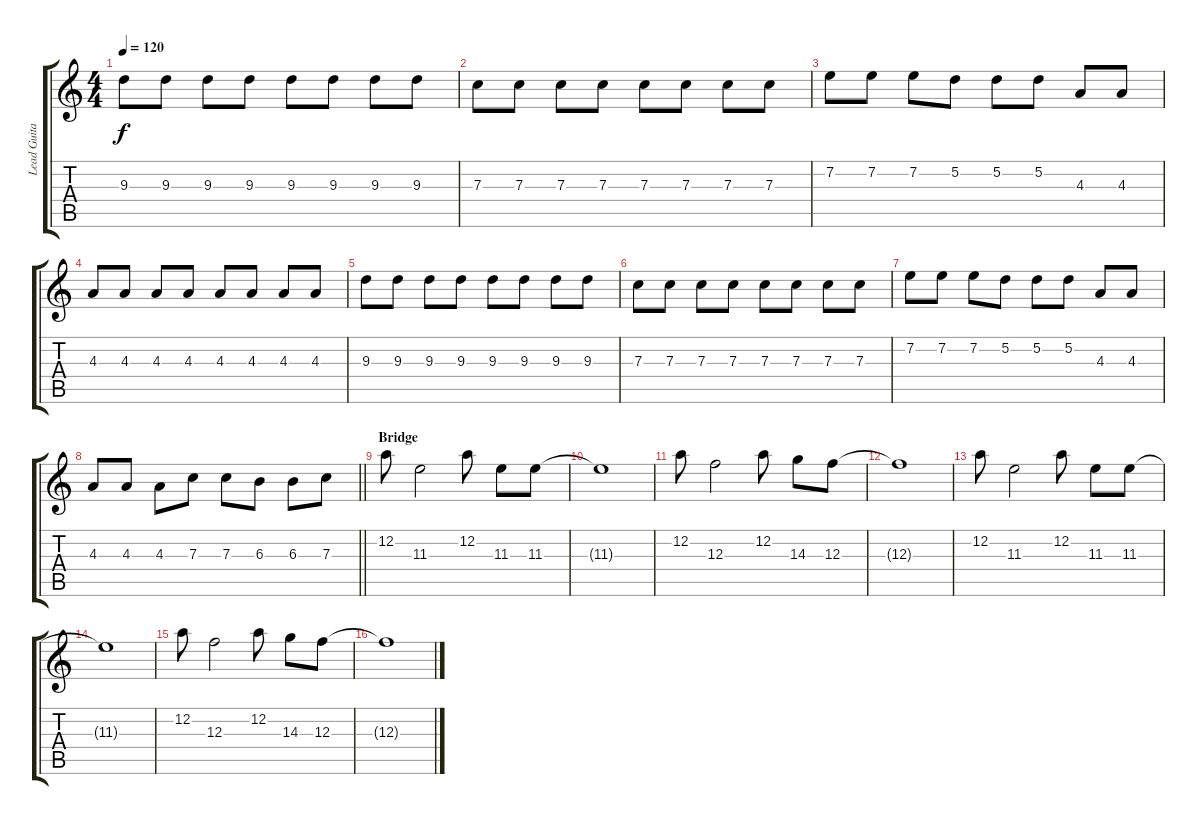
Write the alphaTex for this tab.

\track ("Lead Guitar " "Lead Guita") {instrument overdrivenguitar}
\staff {score tabs}
\tuning (D4 A3 F3 C3 G2 D2) {hide}
\ts (4 4)
\tempo 120
\clef g2
\ks c
9.3.8{dy f} 9.3.8 9.3.8 9.3.8 9.3.8 9.3.8 9.3.8 9.3.8 |
7.3.8 7.3.8 7.3.8 7.3.8 7.3.8 7.3.8 7.3.8 7.3.8 |
7.2.8 7.2.8 7.2.8 5.2.8 5.2.8 5.2.8 4.3.8 4.3.8 |
4.3.8 4.3.8 4.3.8 4.3.8 4.3.8 4.3.8 4.3.8 4.3.8 |
9.3.8 9.3.8 9.3.8 9.3.8 9.3.8 9.3.8 9.3.8 9.3.8 |
7.3.8 7.3.8 7.3.8 7.3.8 7.3.8 7.3.8 7.3.8 7.3.8 |
7.2.8 7.2.8 7.2.8 5.2.8 5.2.8 5.2.8 4.3.8 4.3.8 |
\barLineRight lightlight
4.3.8 4.3.8 4.3.8 7.3.8 7.3.8 6.3.8 6.3.8 7.3.8 |
\section ("" "Bridge")
12.2.8{instrument electricguitarclean} 11.3.2 12.2.8 11.3.8 11.3.8 |
11.3{t}.1 |
12.2.8 12.3.2 12.2.8 14.3.8 12.3.8 |
12.3{t}.1 |
12.2.8 11.3.2 12.2.8 11.3.8 11.3.8 |
11.3{t}.1 |
12.2.8 12.3.2 12.2.8 14.3.8 12.3.8 |
12.3{t}.1
